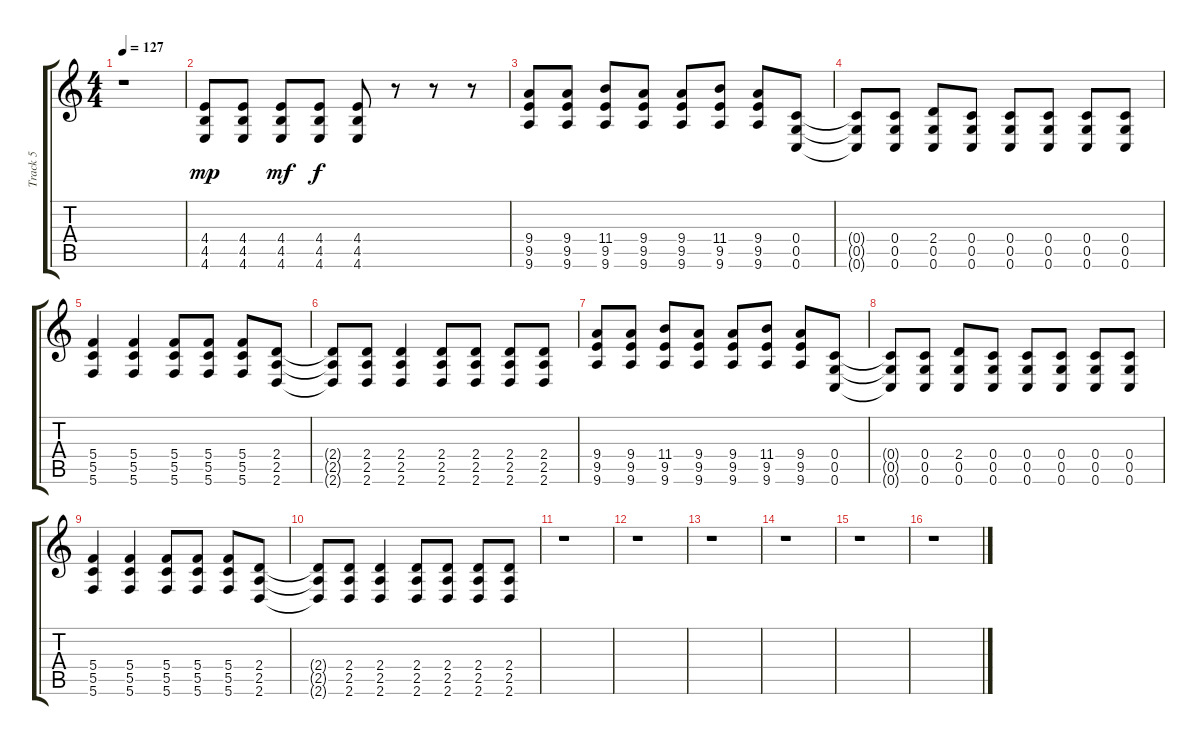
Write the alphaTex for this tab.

\track ("Track 5" "Track 5") {instrument distortionguitar}
\staff {score tabs}
\tuning (D4 A3 F3 C3 G2 C2) {hide}
\ts (4 4)
\tempo 127
\clef g2
\ks c
r.1{dy mp} |
(4.4 4.5 4.6).8 (4.4 4.5 4.6).8 (4.4 4.5 4.6).8{dy mf} (4.4 4.5 4.6).8{dy f} (4.4 4.5 4.6).8 r.8 r.8 r.8 |
(9.4 9.5 9.6).8 (9.4 9.5 9.6).8 (11.4 9.5 9.6).8 (9.4 9.5 9.6).8 (9.4 9.5 9.6).8 (11.4 9.5 9.6).8 (9.4 9.5 9.6).8 (0.4 0.5 0.6).8 |
(0.4{t} 0.5{t} 0.6{t}).8 (0.4 0.5 0.6).8 (2.4 0.5 0.6).8 (0.4 0.5 0.6).8 (0.4 0.5 0.6).8 (0.4 0.5 0.6).8 (0.4 0.5 0.6).8 (0.4 0.5 0.6).8 |
(5.4 5.5 5.6).4 (5.4 5.5 5.6).4 (5.4 5.5 5.6).8 (5.4 5.5 5.6).8 (5.4 5.5 5.6).8 (2.4 2.5 2.6).8 |
(2.4{t} 2.5{t} 2.6{t}).8 (2.4 2.5 2.6).8 (2.4 2.5 2.6).4 (2.4 2.5 2.6).8 (2.4 2.5 2.6).8 (2.4 2.5 2.6).8 (2.4 2.5 2.6).8 |
(9.4 9.5 9.6).8 (9.4 9.5 9.6).8 (11.4 9.5 9.6).8 (9.4 9.5 9.6).8 (9.4 9.5 9.6).8 (11.4 9.5 9.6).8 (9.4 9.5 9.6).8 (0.4 0.5 0.6).8 |
(0.4{t} 0.5{t} 0.6{t}).8 (0.4 0.5 0.6).8 (2.4 0.5 0.6).8 (0.4 0.5 0.6).8 (0.4 0.5 0.6).8 (0.4 0.5 0.6).8 (0.4 0.5 0.6).8 (0.4 0.5 0.6).8 |
(5.4 5.5 5.6).4 (5.4 5.5 5.6).4 (5.4 5.5 5.6).8 (5.4 5.5 5.6).8 (5.4 5.5 5.6).8 (2.4 2.5 2.6).8 |
(2.4{t} 2.5{t} 2.6{t}).8 (2.4 2.5 2.6).8 (2.4 2.5 2.6).4 (2.4 2.5 2.6).8 (2.4 2.5 2.6).8 (2.4 2.5 2.6).8 (2.4 2.5 2.6).8 |
r.1 |
r.1 |
r.1 |
r.1 |
r.1 |
r.1
